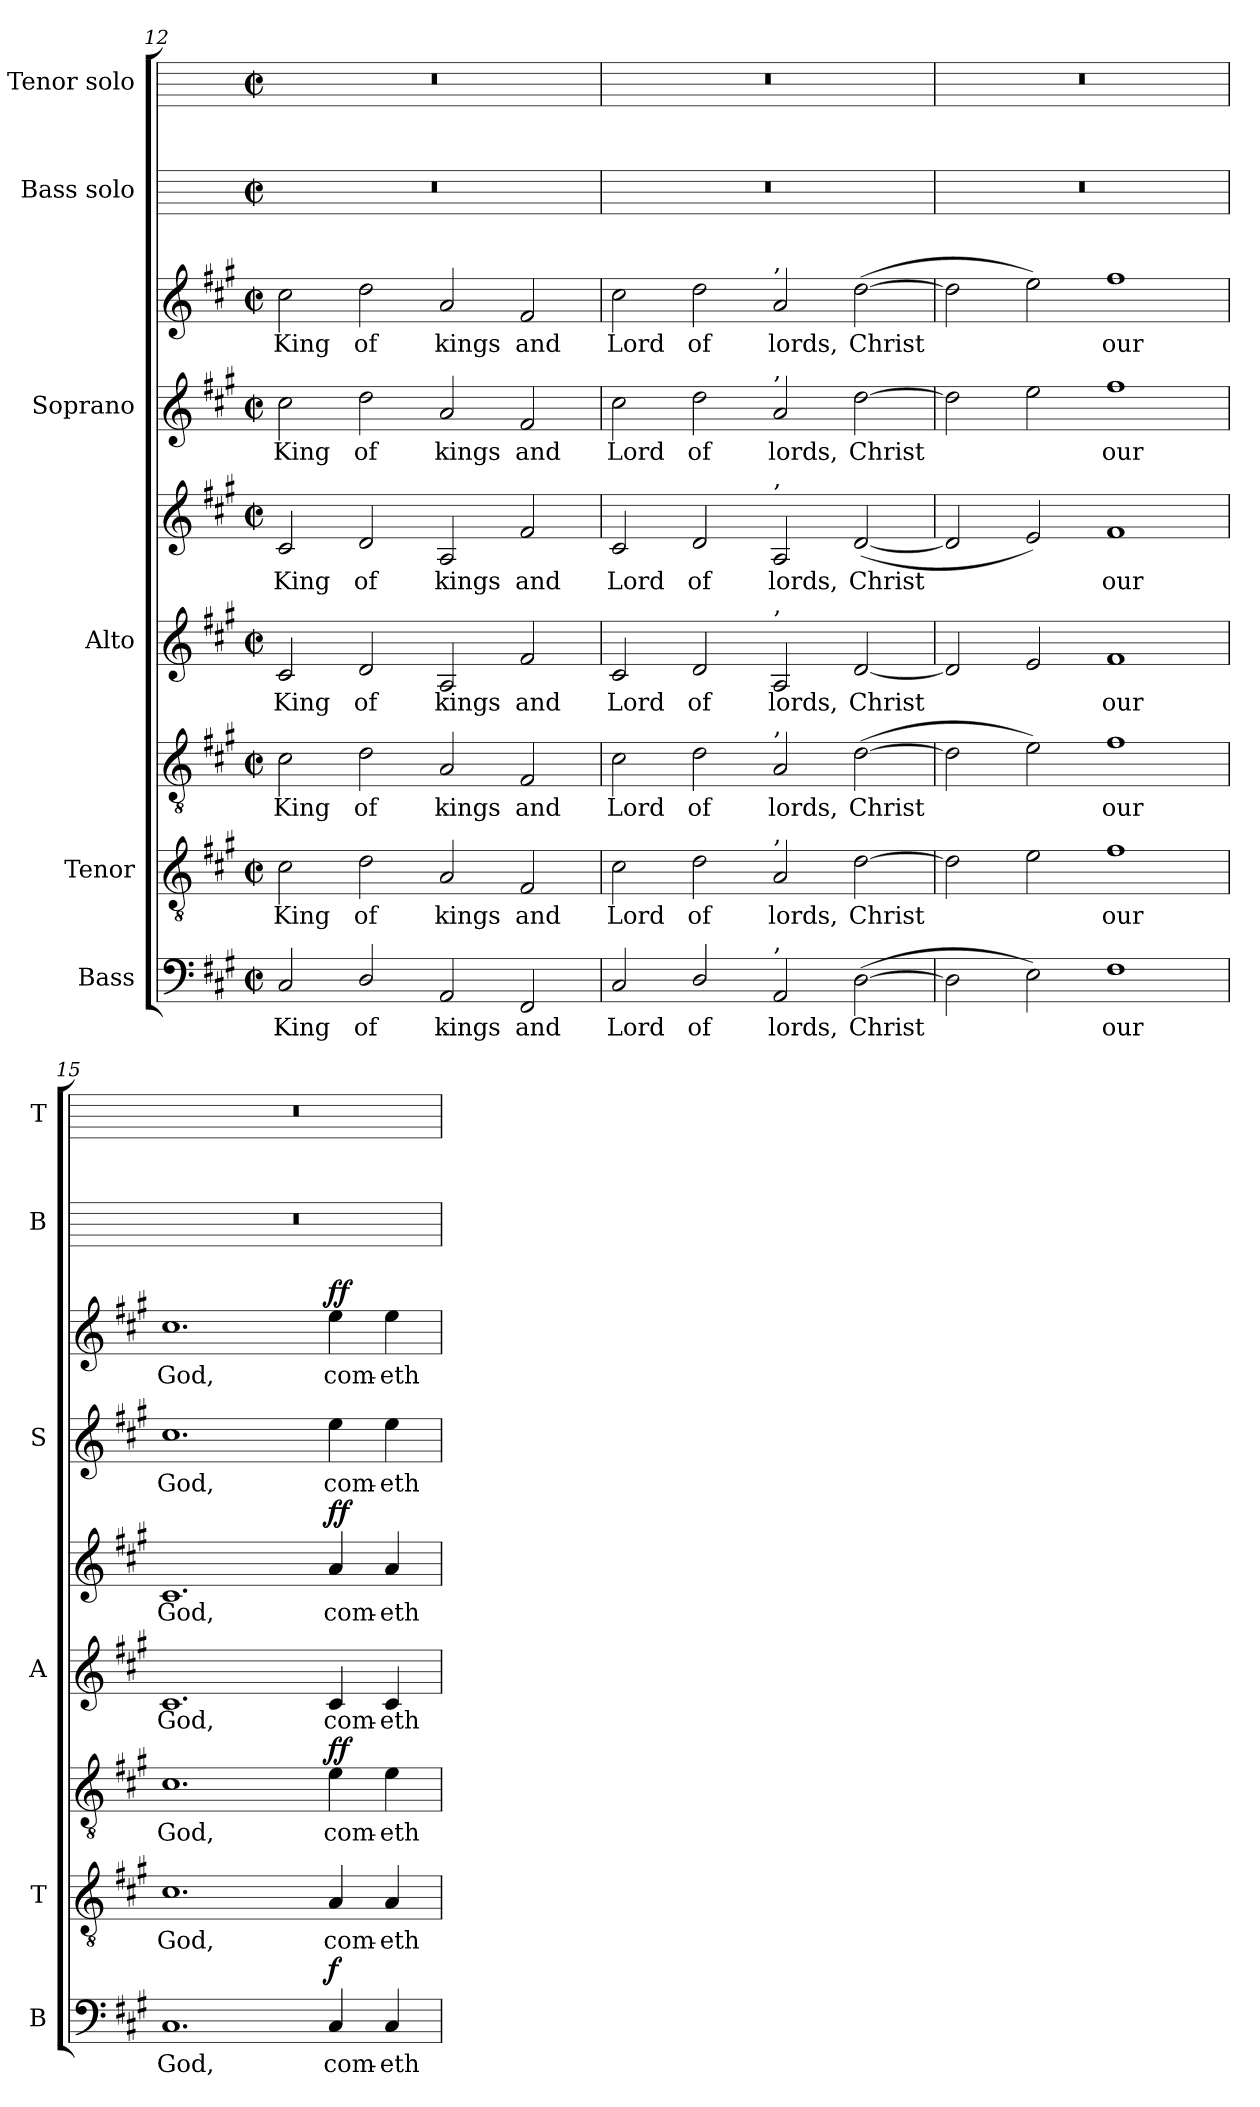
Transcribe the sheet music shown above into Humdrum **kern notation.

**kern	**text	**dynam	**kern	**text	**kern	**text	**dynam	**kern	**text	**kern	**text	**dynam	**kern	**text	**kern	**text	**dynam	**kern	**kern
*part6	*part6	*part6	*part5	*part5	*part5	*part5	*part5	*part4	*part4	*part4	*part4	*part4	*part3	*part3	*part3	*part3	*part3	*part2	*part1
*staff9	*staff9	*staff9	*staff8	*staff8	*staff7	*staff7	*staff7/8	*staff6	*staff6	*staff5	*staff5	*staff5/6	*staff4	*staff4	*staff3	*staff3	*staff3/4	*staff2	*staff1
*I"Bass	*	*	*I"Tenor	*	*	*	*	*I"Alto	*	*	*	*	*I"Soprano	*	*	*	*	*I"Bass solo	*I"Tenor solo
*I'B	*	*	*I'T	*	*	*	*	*I'A	*	*	*	*	*I'S	*	*	*	*	*I'B	*I'T
*clefF4	*	*	*clefGv2	*	*clefGv2	*	*	*clefG2	*	*clefG2	*	*	*clefG2	*	*clefG2	*	*	*	*
*	*	*	*	*	*	*	*	*	*	*	*	*	*	*	*	*	*	*ITrd4c7	*ITrd4c7
*k[f#c#g#]	*	*	*k[f#c#g#]	*	*k[f#c#g#]	*	*	*k[f#c#g#]	*	*k[f#c#g#]	*	*	*k[f#c#g#]	*	*k[f#c#g#]	*	*	*	*
*A:	*	*	*A:	*	*A:	*	*	*A:	*	*A:	*	*	*A:	*	*A:	*	*	*	*
*M4/2	*	*	*M4/2	*	*M4/2	*	*	*M4/2	*	*M4/2	*	*	*M4/2	*	*M4/2	*	*	*M4/2	*M4/2
*met(c|)	*	*	*met(c|)	*	*met(c|)	*	*	*met(c|)	*	*met(c|)	*	*	*met(c|)	*	*met(c|)	*	*	*met(c|)	*met(c|)
=12	=12	=12	=12	=12	=12	=12	=12	=12	=12	=12	=12	=12	=12	=12	=12	=12	=12	=12	=12
!	!LO:LY:b	!	!	!LO:LY:b	!	!LO:LY:b	!	!	!LO:LY:b	!	!LO:LY:b	!	!	!LO:LY:b	!	!LO:LY:b	!	!	!
2C#	King	.	2c#	King	2c#	King	.	2c#	King	2c#	King	.	2cc#	King	2cc#	King	.	0r	0r
!	!LO:LY:b	!	!	!LO:LY:b	!	!LO:LY:b	!	!	!LO:LY:b	!	!LO:LY:b	!	!	!LO:LY:b	!	!LO:LY:b	!	!	!
2D/	of	.	2d	of	2d	of	.	2d	of	2d	of	.	2dd	of	2dd	of	.	.	.
!	!LO:LY:b	!	!	!LO:LY:b	!	!LO:LY:b	!	!	!LO:LY:b	!	!LO:LY:b	!	!	!LO:LY:b	!	!LO:LY:b	!	!	!
2AA	kings	.	2A	kings	2A	kings	.	2A	kings	2A	kings	.	2a	kings	2a	kings	.	.	.
!	!LO:LY:b	!	!	!LO:LY:b	!	!LO:LY:b	!	!	!LO:LY:b	!	!LO:LY:b	!	!	!LO:LY:b	!	!LO:LY:b	!	!	!
2FF#	and	.	2F#	and	2F#	and	.	2f#	and	2f#	and	.	2f#	and	2f#	and	.	.	.
=13	=13	=13	=13	=13	=13	=13	=13	=13	=13	=13	=13	=13	=13	=13	=13	=13	=13	=13	=13
!	!LO:LY:b	!	!	!LO:LY:b	!	!LO:LY:b	!	!	!LO:LY:b	!	!LO:LY:b	!	!	!LO:LY:b	!	!LO:LY:b	!	!	!
2C#	Lord	.	2c#	Lord	2c#	Lord	.	2c#	Lord	2c#	Lord	.	2cc#	Lord	2cc#	Lord	.	0r	0r
!	!LO:LY:b	!	!	!LO:LY:b	!	!LO:LY:b	!	!	!LO:LY:b	!	!LO:LY:b	!	!	!LO:LY:b	!	!LO:LY:b	!	!	!
2D/	of	.	2d	of	2d	of	.	2d	of	2d	of	.	2dd	of	2dd	of	.	.	.
!	!	!	!	!	!	!	!	!	!	!	!	!	!	!	!LO:TX:a:t=,	!	!	!	!
!	!	!	!	!	!	!	!	!	!	!	!	!	!LO:TX:a:t=,	!	!	!	!	!	!
!	!	!	!	!	!	!	!	!	!	!LO:TX:a:t=,	!	!	!	!	!	!	!	!	!
!	!	!	!	!	!	!	!	!LO:TX:a:t=,	!	!	!	!	!	!	!	!	!	!	!
!	!	!	!	!	!LO:TX:a:t=,	!	!	!	!	!	!	!	!	!	!	!	!	!	!
!	!	!	!LO:TX:a:t=,	!	!	!	!	!	!	!	!	!	!	!	!	!	!	!	!
!LO:TX:a:t=,	!	!	!	!	!	!	!	!	!	!	!	!	!	!	!	!	!	!	!
!	!LO:LY:b	!	!	!LO:LY:b	!	!LO:LY:b	!	!	!LO:LY:b	!	!LO:LY:b	!	!	!LO:LY:b	!	!LO:LY:b	!	!	!
2AA	lords,	.	2A	lords,	2A	lords,	.	2A	lords,	2A	lords,	.	2a	lords,	2a	lords,	.	.	.
!	!LO:LY:b	!	!	!LO:LY:b	!	!LO:LY:b	!	!	!LO:LY:b	!	!LO:LY:b	!	!	!LO:LY:b	!	!LO:LY:b	!	!	!
(>[2D	Christ	.	[2d	Christ	(>[2d	Christ	.	[2d	Christ	(<[2d	Christ	.	[2dd	Christ	(>[2dd	Christ	.	.	.
=14	=14	=14	=14	=14	=14	=14	=14	=14	=14	=14	=14	=14	=14	=14	=14	=14	=14	=14	=14
2D]	.	.	2d]	.	2d]	.	.	2d]	.	2d]	.	.	2dd]	.	2dd]	.	.	0r	0r
2E)	.	.	2e	.	2e)	.	.	2e	.	2e)	.	.	2ee	.	2ee)	.	.	.	.
!	!LO:LY:b	!	!	!LO:LY:b	!	!LO:LY:b	!	!	!LO:LY:b	!	!LO:LY:b	!	!	!LO:LY:b	!	!LO:LY:b	!	!	!
1F#	our	.	1f#	our	1f#	our	.	1f#	our	1f#	our	.	1ff#	our	1ff#	our	.	.	.
=15	=15	=15	=15	=15	=15	=15	=15	=15	=15	=15	=15	=15	=15	=15	=15	=15	=15	=15	=15
!	!LO:LY:b	!	!	!LO:LY:b	!	!LO:LY:b	!	!	!LO:LY:b	!	!LO:LY:b	!	!	!LO:LY:b	!	!LO:LY:b	!	!	!
1.C#	God,	.	1.c#	God,	1.c#	God,	.	1.c#	God,	1.c#	God,	.	1.cc#	God,	1.cc#	God,	.	0r	0r
!	!LO:LY:b	!LO:DY:b	!	!LO:LY:b	!	!LO:LY:b	!LO:DY:b=2	!	!LO:LY:b	!	!LO:LY:b	!	!	!LO:LY:b	!	!LO:LY:b	!	!	!
!	!	!	!	!	!	!	!LO:DY:n=1:b	!	!	!	!	!LO:DY:b=2	!	!	!	!	!	!	!
!	!	!	!	!	!	!	!	!	!	!	!	!LO:DY:n=1:b	!	!	!	!	!LO:DY:b=2	!	!
!	!	!	!	!	!	!	!	!	!	!	!	!	!	!	!	!	!LO:DY:n=1:b	!	!
4C#	com-	f	4A	com-	4e	com-	f f	4c#	com-	4a	com-	f f	4ee	com-	4ee	com-	f f	.	.
!	!LO:LY:b	!	!	!LO:LY:b	!	!LO:LY:b	!	!	!LO:LY:b	!	!LO:LY:b	!	!	!LO:LY:b	!	!LO:LY:b	!	!	!
4C#	-eth	.	4A	-eth	4e	-eth	.	4c#	-eth	4a	-eth	.	4ee	-eth	4ee	-eth	.	.	.
=	=	=	=	=	=	=	=	=	=	=	=	=	=	=	=	=	=	=	=
*-	*-	*-	*-	*-	*-	*-	*-	*-	*-	*-	*-	*-	*-	*-	*-	*-	*-	*-	*-
